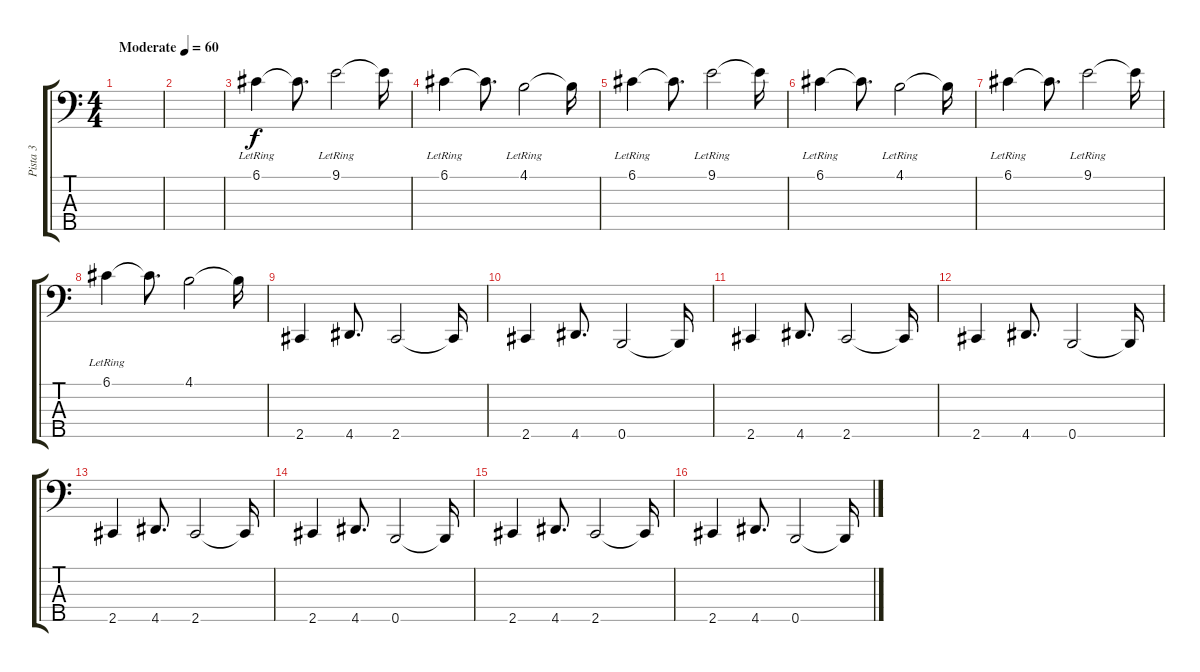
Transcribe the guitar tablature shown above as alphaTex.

\track ("Pista 3" "Pista 3") {instrument electricbassfinger}
\staff {score tabs}
\tuning (G2 D2 A1 E1 B0) {hide}
\ts (4 4)
\tempo (60 "Moderate")
\clef f4
\ks c
|
|
6.1{lr}.4{volume 6} 6.1{t}.8{d} 9.1{lr}.2 9.1{t}.16 |
6.1{lr}.4 6.1{t}.8{d} 4.1{lr}.2 4.1{t}.16 |
6.1{lr}.4 6.1{t}.8{d} 9.1{lr}.2 9.1{t}.16 |
6.1{lr}.4 6.1{t}.8{d} 4.1{lr}.2 4.1{t}.16 |
6.1{lr}.4 6.1{t}.8{d} 9.1{lr}.2 9.1{t}.16 |
6.1{lr}.4 6.1{t}.8{d} 4.1.2 4.1{t}.16 |
2.5.4{volume 16} 4.5.8{d} 2.5.2 2.5{t}.16 |
2.5.4 4.5.8{d} 0.5.2 0.5{t}.16 |
2.5.4 4.5.8{d} 2.5.2 2.5{t}.16 |
2.5.4 4.5.8{d} 0.5.2 0.5{t}.16 |
2.5.4 4.5.8{d} 2.5.2 2.5{t}.16 |
2.5.4 4.5.8{d} 0.5.2 0.5{t}.16 |
2.5.4 4.5.8{d} 2.5.2 2.5{t}.16 |
2.5.4 4.5.8{d} 0.5.2 0.5{t}.16
